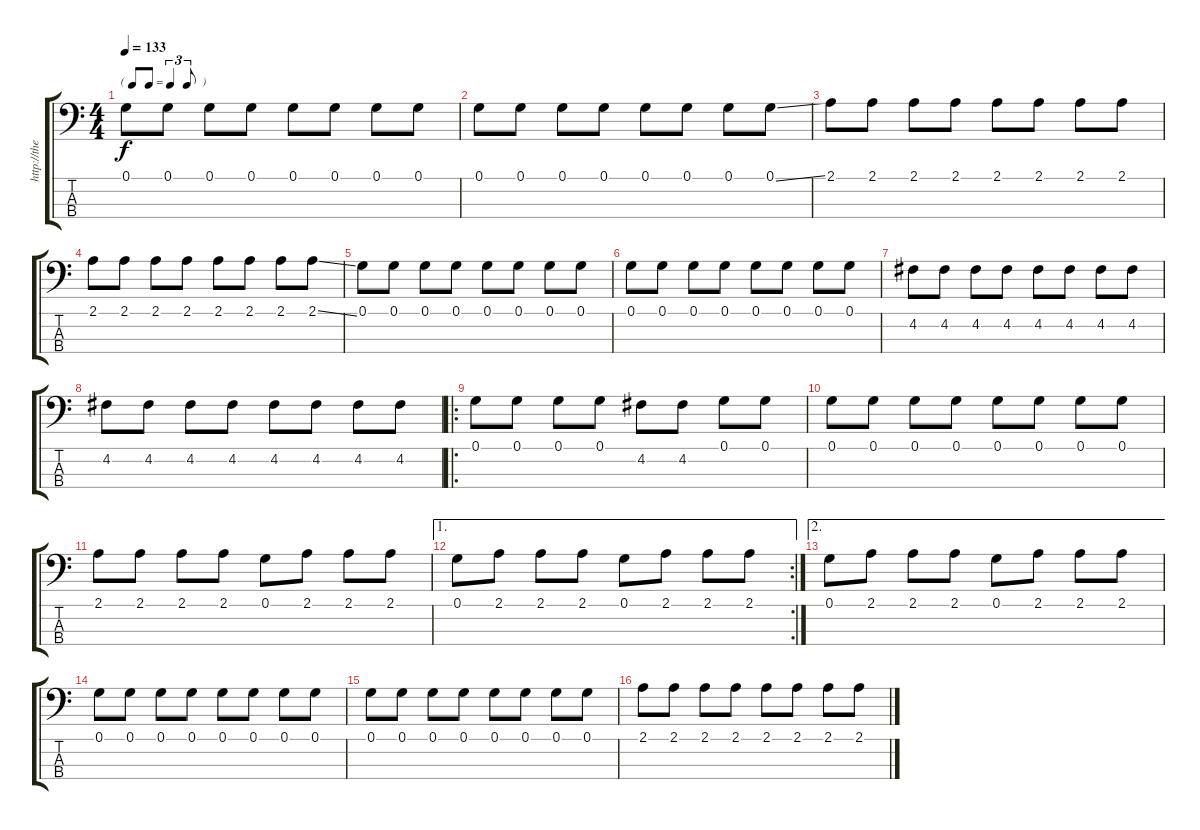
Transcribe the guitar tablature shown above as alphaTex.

\track ("http://the-midi-universe." "http://the") {instrument electricbassfinger}
\staff {score tabs}
\tuning (G2 D2 A1 E1) {hide}
\ts (4 4)
\tf triplet8th
\tempo 133
\clef f4
\ks c
0.1.8{dy f} 0.1.8 0.1.8 0.1.8 0.1.8 0.1.8 0.1.8 0.1.8 |
0.1.8 0.1.8 0.1.8 0.1.8 0.1.8 0.1.8 0.1.8 0.1{ss}.8 |
2.1.8 2.1.8 2.1.8 2.1.8 2.1.8 2.1.8 2.1.8 2.1.8 |
2.1.8 2.1.8 2.1.8 2.1.8 2.1.8 2.1.8 2.1.8 2.1{ss}.8 |
0.1.8 0.1.8 0.1.8 0.1.8 0.1.8 0.1.8 0.1.8 0.1.8 |
0.1.8 0.1.8 0.1.8 0.1.8 0.1.8 0.1.8 0.1.8 0.1.8 |
4.2.8 4.2.8 4.2.8 4.2.8 4.2.8 4.2.8 4.2.8 4.2.8 |
4.2.8 4.2.8 4.2.8 4.2.8 4.2.8 4.2.8 4.2.8 4.2.8 |
\ro
0.1.8 0.1.8 0.1.8 0.1.8 4.2.8 4.2.8 0.1.8 0.1.8 |
0.1.8 0.1.8 0.1.8 0.1.8 0.1.8 0.1.8 0.1.8 0.1.8 |
2.1.8 2.1.8 2.1.8 2.1.8 0.1.8 2.1.8 2.1.8 2.1.8 |
\ae 1
\rc 2
0.1.8 2.1.8 2.1.8 2.1.8 0.1.8 2.1.8 2.1.8 2.1.8 |
\ae 2
0.1.8 2.1.8 2.1.8 2.1.8 0.1.8 2.1.8 2.1.8 2.1.8 |
0.1.8 0.1.8 0.1.8 0.1.8 0.1.8 0.1.8 0.1.8 0.1.8 |
0.1.8 0.1.8 0.1.8 0.1.8 0.1.8 0.1.8 0.1.8 0.1.8 |
2.1.8 2.1.8 2.1.8 2.1.8 2.1.8 2.1.8 2.1.8 2.1.8
